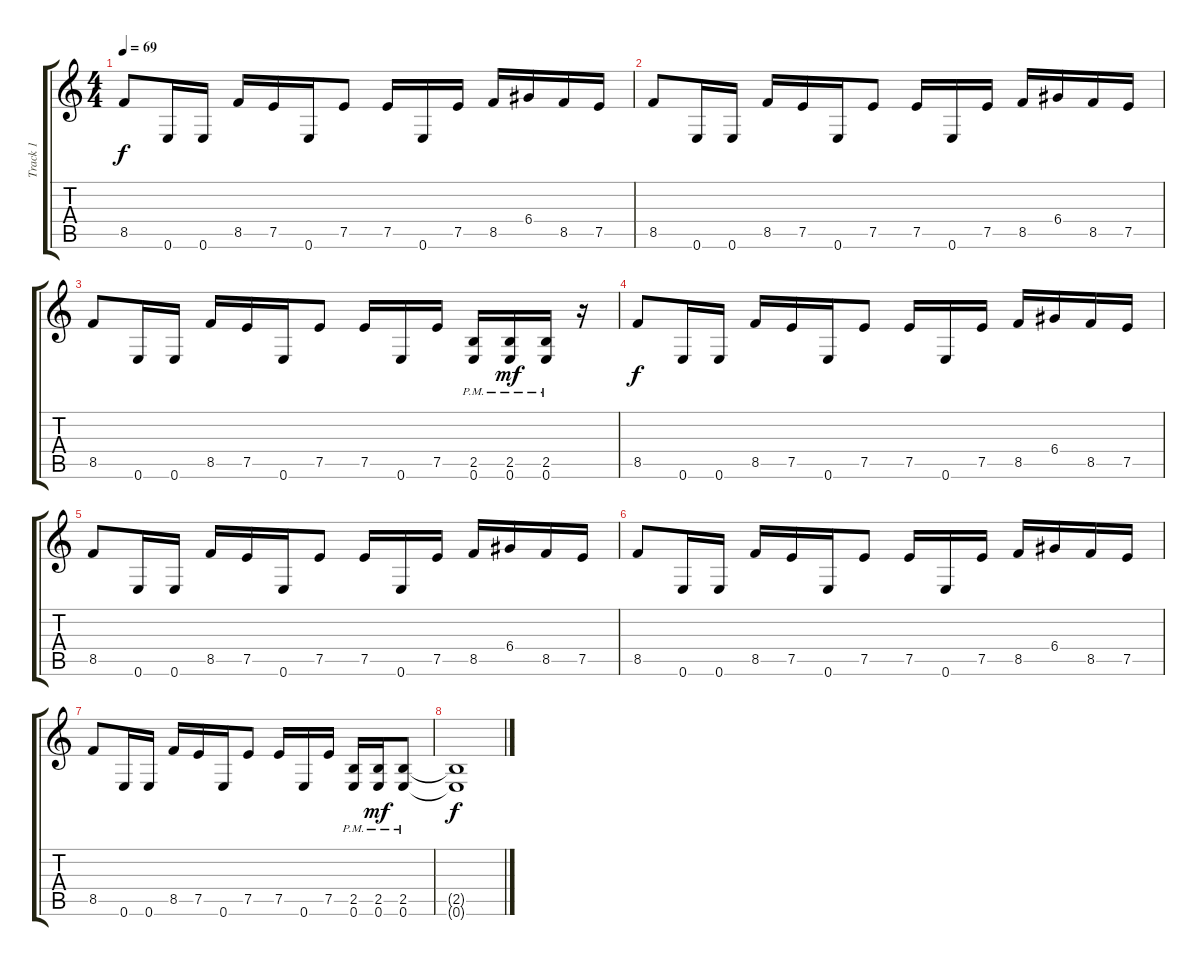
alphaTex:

\track ("Track 1" "Track 1") {instrument distortionguitar}
\staff {score tabs}
\tuning (E4 B3 G3 D3 A2 E2) {hide}
\ts (4 4)
\tempo 69
\clef g2
\ks c
8.5.8{dy f} 0.6.16 0.6.16 8.5.16 7.5.16 0.6.16 7.5.8 7.5.16 0.6.16 7.5.16 8.5.16 6.4.16 8.5.16 7.5.16 |
8.5.8 0.6.16 0.6.16 8.5.16 7.5.16 0.6.16 7.5.8 7.5.16 0.6.16 7.5.16 8.5.16 6.4.16 8.5.16 7.5.16 |
8.5.8 0.6.16 0.6.16 8.5.16 7.5.16 0.6.16 7.5.8 7.5.16 0.6.16 7.5.16 (2.5{pm} 0.6{pm}).16 (2.5{pm} 0.6{pm}).16{dy mf} (2.5{pm} 0.6{pm}).16 r.16 |
8.5.8{dy f} 0.6.16 0.6.16 8.5.16 7.5.16 0.6.16 7.5.8 7.5.16 0.6.16 7.5.16 8.5.16 6.4.16 8.5.16 7.5.16 |
8.5.8 0.6.16 0.6.16 8.5.16 7.5.16 0.6.16 7.5.8 7.5.16 0.6.16 7.5.16 8.5.16 6.4.16 8.5.16 7.5.16 |
8.5.8 0.6.16 0.6.16 8.5.16 7.5.16 0.6.16 7.5.8 7.5.16 0.6.16 7.5.16 8.5.16 6.4.16 8.5.16 7.5.16 |
8.5.8 0.6.16 0.6.16 8.5.16 7.5.16 0.6.16 7.5.8 7.5.16 0.6.16 7.5.16 (2.5{pm} 0.6{pm}).16 (2.5{pm} 0.6{pm}).16{dy mf} (2.5{pm} 0.6{pm}).8 |
(2.5{t} 0.6{t}).1{dy f}
